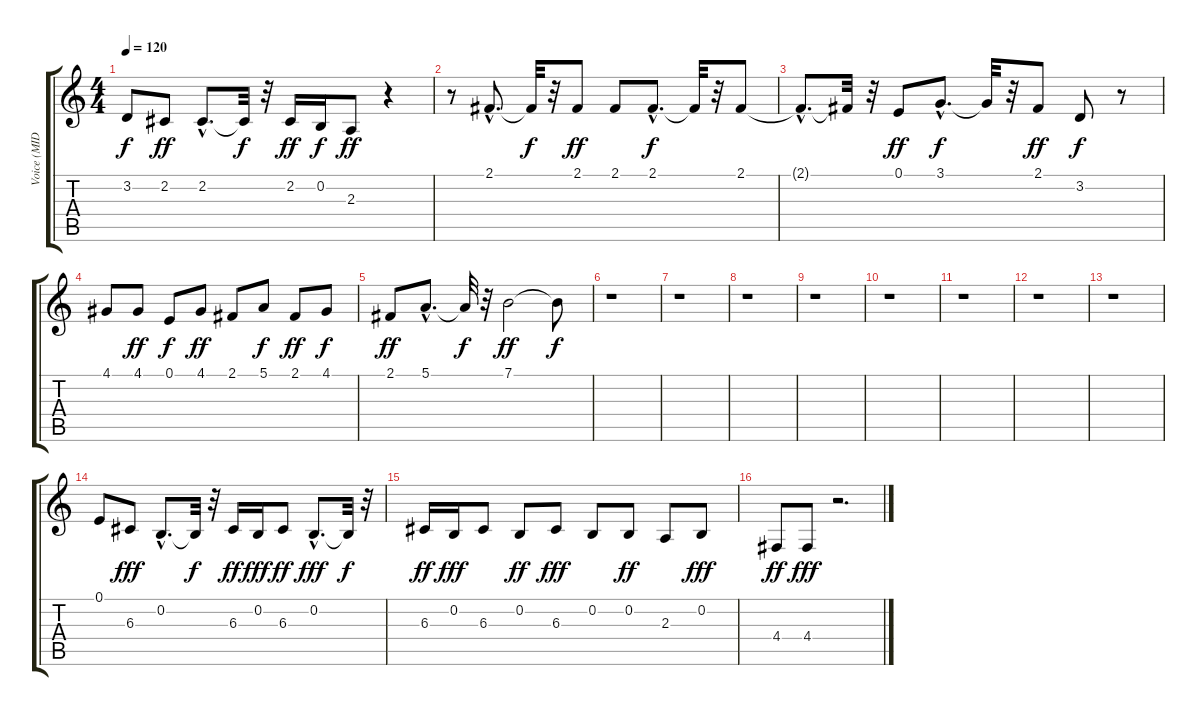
\track ("Voice (MIDI)" "Voice (MID") {instrument lead6voice}
\staff {score tabs}
\tuning (E4 B3 G3 D3 A2 E2) {hide}
\ts (4 4)
\tempo 120
\clef g2
\ks c
3.2.8{dy f} 2.2.8{dy ff} 2.2{hac}.8{d} 2.2{t}.32{dy f} r.32 2.2.16{dy ff} 0.2.16{dy f} 2.3.8{dy ff} r.4 |
r.8 2.1{hac}.8{d} 2.1{t}.32{dy f} r.32 2.1.8{dy ff} 2.1.8 2.1{hac}.8{d dy f} 2.1{t}.32 r.32 2.1.8 |
2.1{hac t}.8{d} 2.1{t}.32 r.32 0.1.8{dy ff} 3.1{hac}.8{d dy f} 3.1{t}.32 r.32 2.1.8{dy ff} 3.2.8{dy f} r.8 |
4.1.8 4.1.8{dy ff} 0.1.8{dy f} 4.1.8{dy ff} 2.1.8 5.1.8{dy f} 2.1.8{dy ff} 4.1.8{dy f} |
2.1.8{dy ff} 5.1{hac}.8{d} 5.1{t}.32{dy f} r.32 7.1.2{dy ff} 7.1{t}.8{dy f} |
r.1 |
r.1 |
r.1 |
r.1 |
r.1 |
r.1 |
r.1 |
r.1 |
0.1.8 6.3.8{dy fff} 0.2{hac}.8{d} 0.2{t}.32{dy f} r.32 6.3.16{dy ff} 0.2.16{dy fff} 6.3.8{dy ff} 0.2{hac}.8{d dy fff} 0.2{t}.32{dy f} r.32 |
6.3.16{dy ff} 0.2.16{dy fff} 6.3.8 0.2.8{dy ff} 6.3.8{dy fff} 0.2.8 0.2.8{dy ff} 2.3.8 0.2.8{dy fff} |
4.4.8{dy ff} 4.4.8{dy fff} r.2{d}
